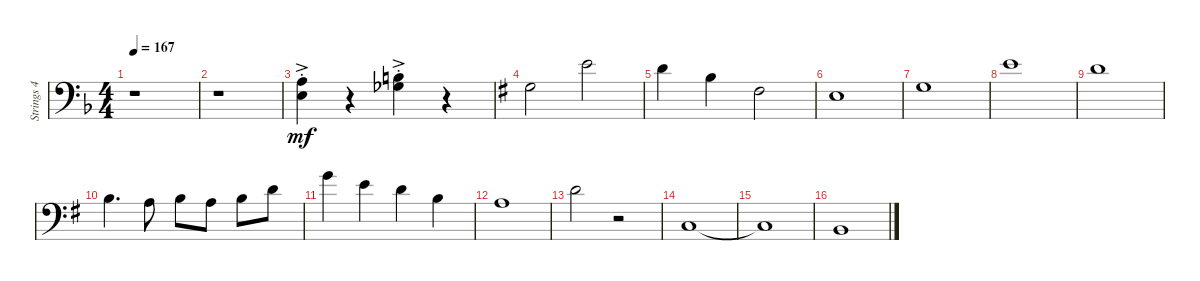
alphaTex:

\track ("Strings 4" "Strings 4") {instrument voiceoohs}
\staff {score}
\tuning (E4 B3 G3 D3 A2 E2 B1) {hide}
\ts (4 4)
\tempo 167
\clef f4
\ks dminor
r.1{dy mf} |
r.1 |
(2.3 2.4{ac st}).4 r.4 (0.2{ac st} 4.4).4 r.4 |
\ks eminor
0.3.2 0.1.2 |
3.2.4 0.2.4 4.4.2 |
2.4.1 |
0.3.1 |
0.1.1 |
3.2.1 |
0.2.4{d} 2.3.8 0.2.8 2.3.8 0.2.8 3.2.8 |
3.1.4 0.1.4 3.2.4 0.2.4 |
2.3.1 |
3.2.2 r.2 |
3.5.1 |
3.5{t}.1 |
2.5.1
